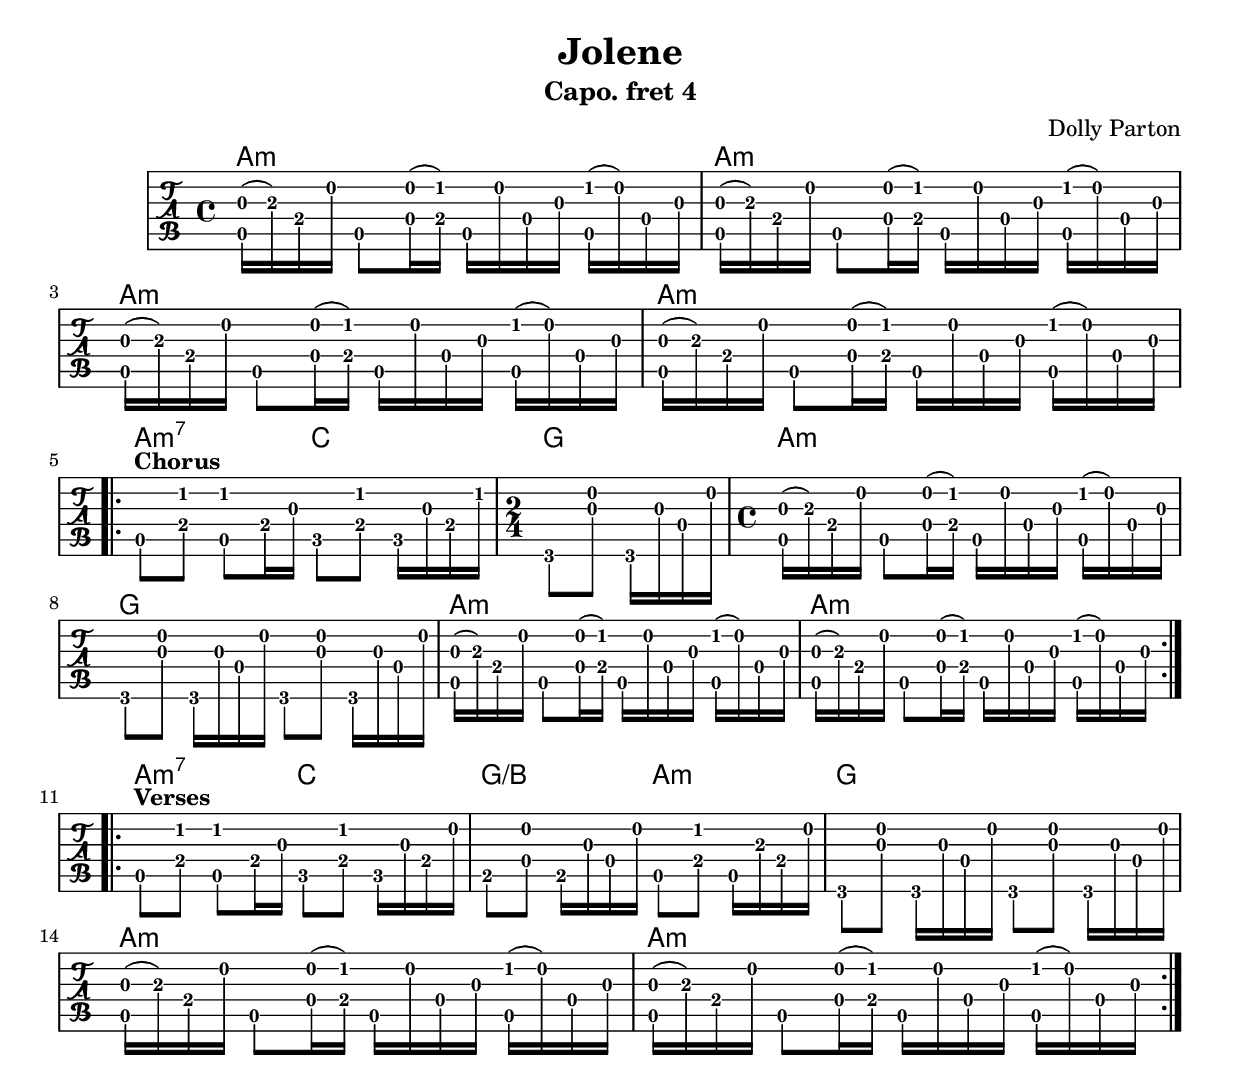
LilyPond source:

% 
% 
%
\version "2.19.15"
\include "english.ly"
\include "articulate.ly"
\header {
  title = "Jolene"
  subtitle = "Capo. fret 4"
  arranger = ""
  composer = "Dolly Parton"
}

\layout { \override Voice.StringNumber #'stencil = ##f }

\include "predefined-guitar-fretboards.ly"

chord_music = {
  \time 4/4
   \chordmode  {
    a1:m |
    a1:m | 
    a1:m | 
    a1:m |
    
    \repeat volta 2 {
       a2:m7 c2 |
       \time 2/4
       g2 |
       \time 4/4
       a1:m |  
       g1 |
       a1:m |
       a1:m 
    }

    \repeat volta 4 {
       a2:m7 c2 |
       g2/b a2:m | 
       g1 |
       a1:m |
       a1:m 
    }
   } 
}

music = {
  \time 4/4
  \stemDown
  \override Beam.concaveness = #10000
  \set TabStaff.minimumFret = #0
      <a g'>16(  a') e b' a,8 <d b'>16(  <e c'>) a, b'  d, g <a, c'>( b' ) d, g | 
      <a, g'>16(  a') e b' a,8 <d b'>16(  <e c'>) a, b'  d, g <a, c'>( b' ) d, g | 
      <a, g'>16(  a') e b' a,8 <d b'>16(  <e c'>) a, b'  d, g <a, c'>( b' ) d, g | 
      <a, g'>16(  a') e b' a,8 <d b'>16(  <e c'>) a, b'  d, g <a, c'>( b' ) d, g | 
      \break
      
  \repeat volta 2 {
      
      a,8^\markup { \bold "Chorus" } <e' c'>8 <a, c'> e'16 g c,8 <e c'>8 c16 g' e c' |
      \time 2/4
      g,8 <g' b> g,16 g' d b' |
      \time 4/4
      <a, g'>16(  a') e b' a,8 <d b'>16(  <e c'>) a, b'  d, g <a, c'>( b' ) d, g | 
      g,8 <g' b> g,16 g' d b' g,8 <g' b> g,16 g' d b' |      
      <a, g'>16(  a') e b' a,8 <d b'>16(  <e c'>) a, b'  d, g <a, c'>( b' ) d, g | 
      <a, g'>16(  a') e b' a,8 <d b'>16(  <e c'>) a, b'  d, g <a, c'>( b' ) d, g | 
  }

   \break
  \repeat volta 4 {
      
      a,8^\markup { \bold "Verses" } <e' c'>8 <a, c'> e'16 g c,8 <e c'>8 c16 g' e b' |

     b,8 <d b'>8 b16 g' d b' a,8 <e' c'> a,16 a' e b' |
     g,8 <g' b> g,16 g' d b' g,8 <g' b> g,16 g' d b' |      
     <a, g'>16(  a') e b' a,8 <d b'>16(  <e c'>) a, b'  d, g <a, c'>( b' ) d, g | 
     <a, g'>16(  a') e b' a,8 <d b'>16(  <e c'>) a, b'  d, g <a, c'>( b' ) d, g | 
  
  }

}

<<
\new ChordNames {
  \chord_music 
}

\new TabStaff {
  \relative c {
    \tabFullNotation
    \music
  }
}
>>

\score {
  \unfoldRepeats \articulate
  \music
  \midi {
      \tempo 4 = 100
  }
} 


